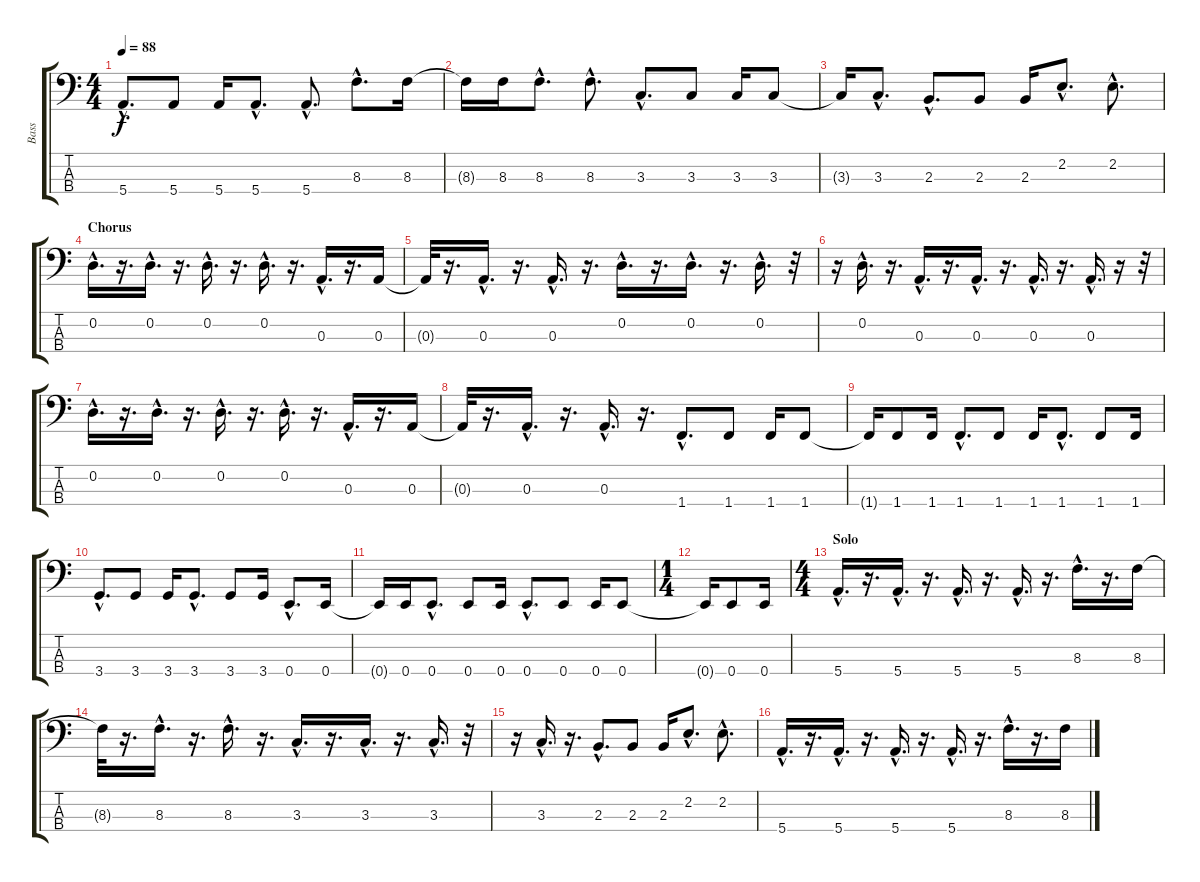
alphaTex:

\track ("Bass" "Bass") {instrument electricbasspick}
\staff {score tabs}
\tuning (G2 D2 A1 E1) {hide}
\ts (4 4)
\tempo 88
\clef f4
\ks c
5.4{hac}.8{d dy f} 5.4.8 5.4.16 5.4{hac}.8{d} 5.4{hac}.8{d} 8.3{hac}.8{d} 8.3.16 |
8.3{t}.16 8.3.16 8.3{hac}.8{d} 8.3{hac}.8{d} 3.3{hac}.8{d} 3.3.8 3.3.16 3.3.8 |
3.3{t}.16 3.3{hac}.8{d} 2.3{hac}.8{d} 2.3.8 2.3.16 2.2{hac}.8{d} 2.2{hac}.8{d} |
\section ("" "Chorus")
0.2{hac}.16{d} r.16{d} 0.2{hac}.16{d} r.16{d} 0.2{hac}.16{d} r.16{d} 0.2{hac}.16{d} r.16{d} 0.3{hac}.16{d} r.16{d} 0.3.16 |
0.3{t}.32 r.16{d} 0.3{hac}.16{d} r.16{d} 0.3{hac}.16{d} r.16{d} 0.2{hac}.16{d} r.16{d} 0.2{hac}.16{d} r.16{d} 0.2{hac}.16{d} r.32 |
r.16 0.2{hac}.16{d} r.16{d} 0.3{hac}.16{d} r.16{d} 0.3{hac}.16{d} r.16{d} 0.3{hac}.16{d} r.16{d} 0.3{hac}.16{d} r.16 r.32 |
0.2{hac}.16{d} r.16{d} 0.2{hac}.16{d} r.16{d} 0.2{hac}.16{d} r.16{d} 0.2{hac}.16{d} r.16{d} 0.3{hac}.16{d} r.16{d} 0.3.16 |
0.3{t}.32 r.16{d} 0.3{hac}.16{d} r.16{d} 0.3{hac}.16{d} r.16{d} 1.4{hac}.8{d} 1.4.8 1.4.16 1.4.8 |
1.4{t}.16 1.4.8 1.4.16 1.4{hac}.8{d} 1.4.8 1.4.16 1.4{hac}.8{d} 1.4.8 1.4.16 |
3.4{hac}.8{d} 3.4.8 3.4.16 3.4{hac}.8{d} 3.4.8 3.4.16 0.4{hac}.8{d} 0.4.16 |
0.4{t}.16 0.4.16 0.4{hac}.8{d} 0.4.8 0.4.16 0.4{hac}.8{d} 0.4.8 0.4.16 0.4.8 |
\ts (1 4)
0.4{t}.16 0.4.8 0.4.16 |
\ts (4 4)
\section ("" "Solo")
5.4{hac}.16{d} r.16{d} 5.4{hac}.16{d} r.16{d} 5.4{hac}.16{d} r.16{d} 5.4{hac}.16{d} r.16{d} 8.3{hac}.16{d} r.16{d} 8.3.16 |
8.3{t}.32 r.16{d} 8.3{hac}.16{d} r.16{d} 8.3{hac}.16{d} r.16{d} 3.3{hac}.16{d} r.16{d} 3.3{hac}.16{d} r.16{d} 3.3{hac}.16{d} r.32 |
r.16 3.3{hac}.16{d} r.16{d} 2.3{hac}.8{d} 2.3.8 2.3.16 2.2{hac}.8{d} 2.2{hac}.8{d} |
5.4{hac}.16{d} r.16{d} 5.4{hac}.16{d} r.16{d} 5.4{hac}.16{d} r.16{d} 5.4{hac}.16{d} r.16{d} 8.3{hac}.16{d} r.16{d} 8.3.16
